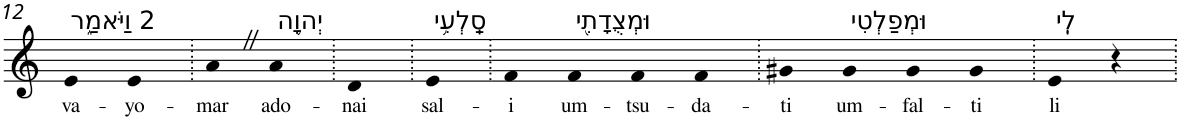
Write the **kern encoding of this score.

**kern	**text
*part1	*part1
*staff1	*staff1
*I"Piano	*
*I'Pno	*
!!LO:PB:g=z
*clefG2	*
*k[]	*
=12	=12
!LO:TX:a:t=2 וַיֹּאמַ֑ר	!
!	!LO:LY:b
4e	va-
!	!LO:LY:b
4e	-yo-
=13.	=13.
!	!LO:LY:b
4aZ	-mar
!LO:TX:a:t=יְהוָ֛ה	!
!	!LO:LY:b
4a	ado-
=14.	=14.
!	!LO:LY:b
4d	-nai
=15.	=15.
!LO:TX:a:t=סַֽלְעִ֥י	!
!	!LO:LY:b
4e	sal-
=16.	=16.
!	!LO:LY:b
4f	-i
!LO:TX:a:t=וּמְצֻדָתִ֖י	!
!	!LO:LY:b
4f	um-
!	!LO:LY:b
4f	-tsu-
!	!LO:LY:b
4f	-da-
=17.	=17.
!	!LO:LY:b
4g#X	-ti
!LO:TX:a:t=וּמְפַלְטִי	!
!	!LO:LY:b
4g#	um-
!	!LO:LY:b
4g#	-fal-
!	!LO:LY:b
4g#	-ti
=18.	=18.
!LO:TX:a:t=לִֽי	!
!	!LO:LY:b
4e	li
4r	.
=.	=.
*-	*-
